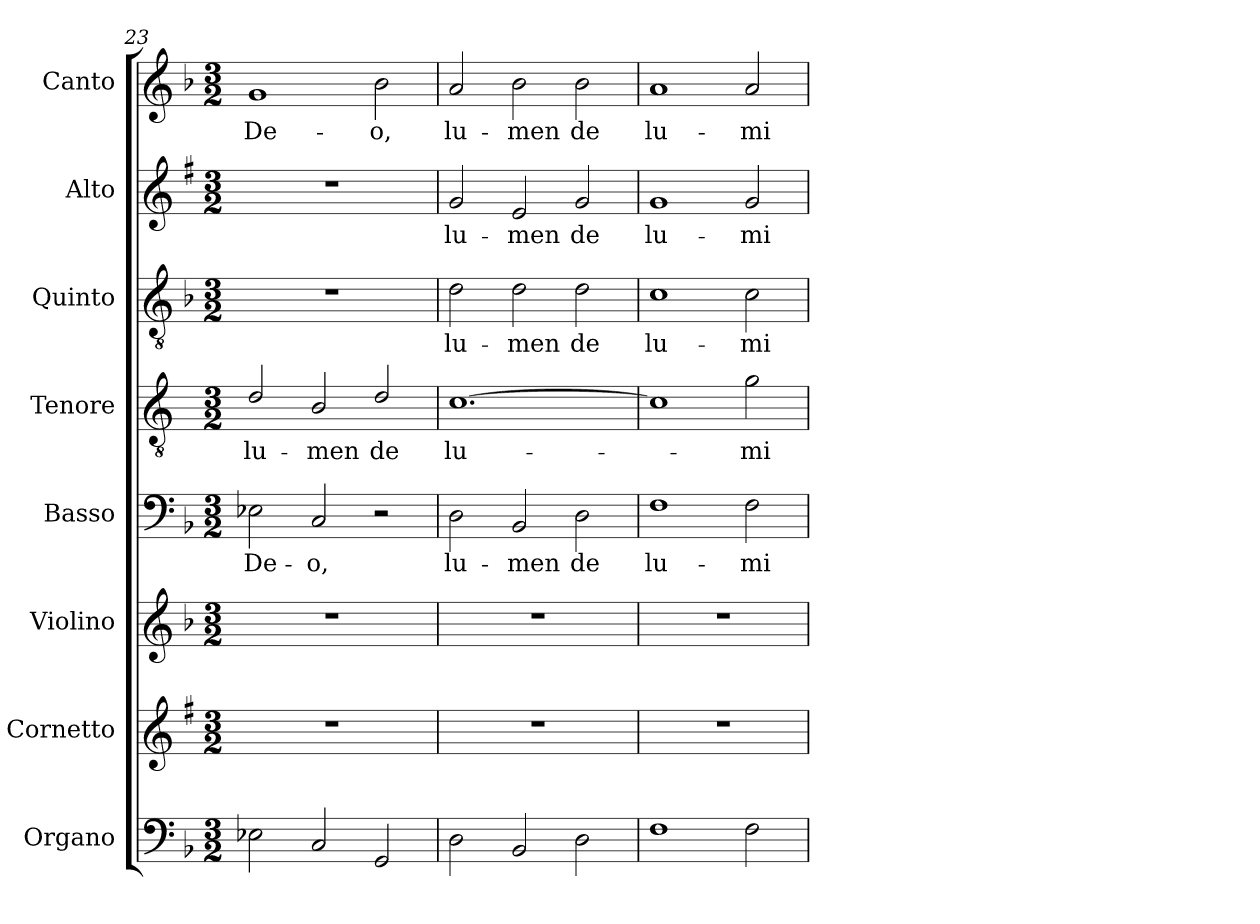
**kern	**kern	**kern	**kern	**text	**kern	**text	**kern	**text	**kern	**text	**kern	**text
*part8	*part7	*part6	*part5	*part5	*part4	*part4	*part3	*part3	*part2	*part2	*part1	*part1
*staff8	*staff7	*staff6	*staff5	*staff5	*staff4	*staff4	*staff3	*staff3	*staff2	*staff2	*staff1	*staff1
*I"Organo	*I"Cornetto	*I"Violino	*I"Basso	*	*I"Tenore	*	*I"Quinto	*	*I"Alto	*	*I"Canto	*
*I'Or	*I'Cto.	*I'Vln.	*I'B	*	*I'T	*	*	*	*I'A	*	*I'C	*
*clefF4	*clefG2	*clefG2	*clefF4	*	*clefGv2	*	*clefGv2	*	*clefG2	*	*clefG2	*
*	*ITrd1c2	*	*	*	*ITrd4c7	*	*	*	*ITrd1c2	*	*	*
*k[b-]	*k[b-]	*k[b-]	*k[b-]	*	*k[b-]	*	*k[b-]	*	*k[b-]	*	*k[b-]	*
*F:	*F:	*F:	*F:	*	*F:	*	*F:	*	*F:	*	*F:	*
*M3/2	*M3/2	*M3/2	*M3/2	*	*M3/2	*	*M3/2	*	*M3/2	*	*M3/2	*
=23	=23	=23	=23	=23	=23	=23	=23	=23	=23	=23	=23	=23
!	!	!	!	!LO:LY:b	!	!LO:LY:b	!	!	!	!	!	!LO:LY:b
2E-X\	1.r	1.r	2E-X\	De-	2G/	lu-	1.r	.	1.r	.	1g	De-
!	!	!	!	!LO:LY:b	!	!LO:LY:b	!	!	!	!	!	!
2C/	.	.	2C/	-o,	2E/	-men	.	.	.	.	.	.
!	!	!	!	!	!	!LO:LY:b	!	!	!	!	!	!LO:LY:b
2GG/	.	.	2r	.	2G/	de	.	.	.	.	2b-\	-o,
=24	=24	=24	=24	=24	=24	=24	=24	=24	=24	=24	=24	=24
!	!	!	!	!LO:LY:b	!	!LO:LY:b	!	!LO:LY:b	!	!LO:LY:b	!	!LO:LY:b
2D\	1.r	1.r	2D\	lu-	[1.F	lu-	2d\	lu-	2f/	lu-	2a/	lu-
!	!	!	!	!LO:LY:b	!	!	!	!LO:LY:b	!	!LO:LY:b	!	!LO:LY:b
2BB-/	.	.	2BB-/	-men	.	.	2d\	-men	2d/	-men	2b-\	-men
!	!	!	!	!LO:LY:b	!	!	!	!LO:LY:b	!	!LO:LY:b	!	!LO:LY:b
2D\	.	.	2D\	de	.	.	2d\	de	2f/	de	2b-\	de
=25	=25	=25	=25	=25	=25	=25	=25	=25	=25	=25	=25	=25
!	!	!	!	!LO:LY:b	!	!	!	!LO:LY:b	!	!LO:LY:b	!	!LO:LY:b
1F	1.r	1.r	1F	lu-	1F]	.	1c	lu-	1f	lu-	1a	lu-
!	!	!	!	!LO:LY:b	!	!LO:LY:b	!	!LO:LY:b	!	!LO:LY:b	!	!LO:LY:b
2F\	.	.	2F\	-mi-	2c\	-mi-	2c\	-mi-	2f/	-mi-	2a/	-mi-
=	=	=	=	=	=	=	=	=	=	=	=	=
*-	*-	*-	*-	*-	*-	*-	*-	*-	*-	*-	*-	*-
